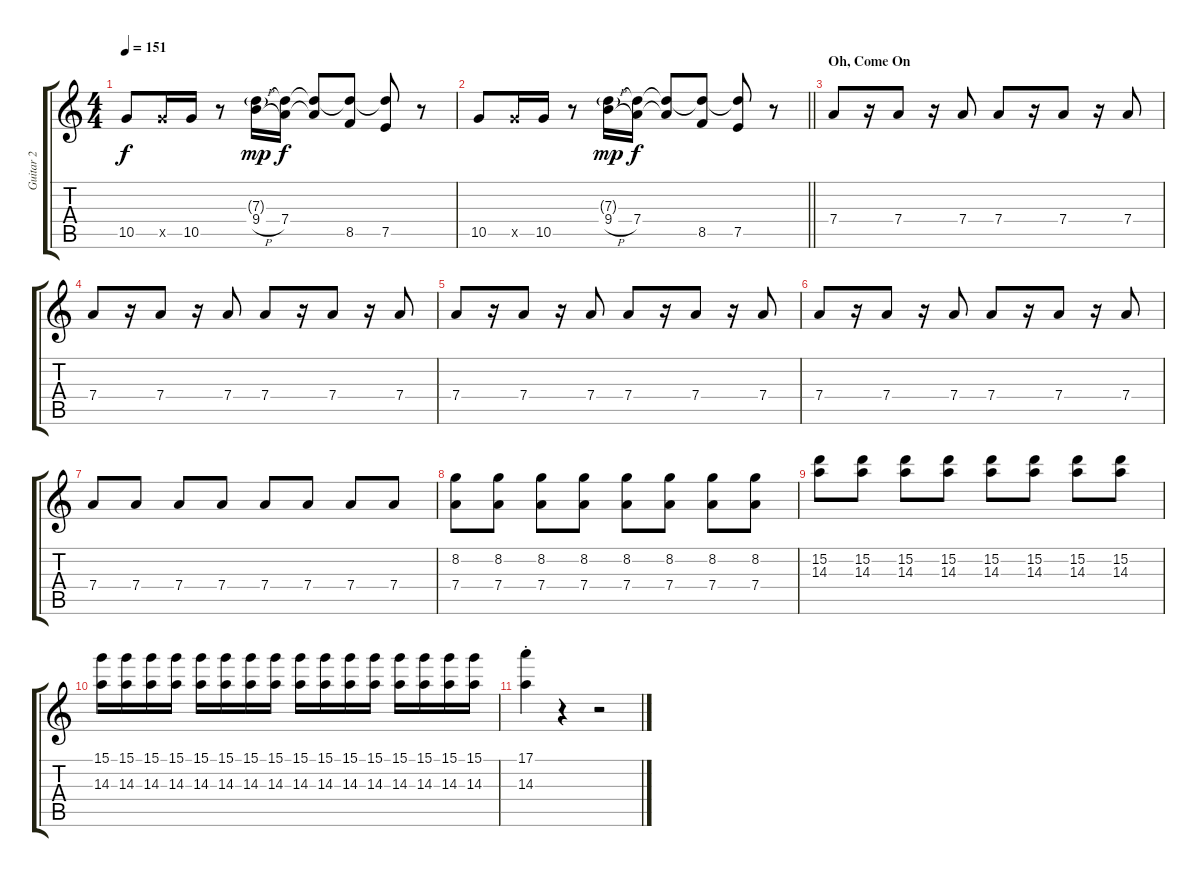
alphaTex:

\track ("Guitar 2" "Guitar 2") {instrument electricguitarclean}
\staff {score tabs}
\tuning (E4 B3 G3 D3 A2 E2) {hide}
\ts (4 4)
\tempo 151
\clef g2
\ks c
10.5.8{dy f} 10.5{x}.16 10.5.16 r.8 (7.3{g} 9.4{h}).16{dy mp} (7.3{t} 7.4).16{dy f} (7.3{t} 7.4{t}).8 (7.3{t} 8.5).8 (7.3{t} 7.5).8 r.8 |
\barLineRight lightlight
10.5.8 10.5{x}.16 10.5.16 r.8 (7.3{g} 9.4{h}).16{dy mp} (7.3{t} 7.4).16{dy f} (7.3{t} 7.4{t}).8 (7.3{t} 8.5).8 (7.3{t} 7.5).8 r.8 |
\section ("" "Oh, Come On")
7.4.8 r.16 7.4.8 r.16 7.4.8 7.4.8 r.16 7.4.8 r.16 7.4.8 |
7.4.8 r.16 7.4.8 r.16 7.4.8 7.4.8 r.16 7.4.8 r.16 7.4.8 |
7.4.8 r.16 7.4.8 r.16 7.4.8 7.4.8 r.16 7.4.8 r.16 7.4.8 |
7.4.8 r.16 7.4.8 r.16 7.4.8 7.4.8 r.16 7.4.8 r.16 7.4.8 |
7.4.8 7.4.8 7.4.8 7.4.8 7.4.8 7.4.8 7.4.8 7.4.8 |
(8.2 7.4).8 (8.2 7.4).8 (8.2 7.4).8 (8.2 7.4).8 (8.2 7.4).8 (8.2 7.4).8 (8.2 7.4).8 (8.2 7.4).8 |
(15.2 14.3).8 (15.2 14.3).8 (15.2 14.3).8 (15.2 14.3).8 (15.2 14.3).8 (15.2 14.3).8 (15.2 14.3).8 (15.2 14.3).8 |
(15.1 14.3).16 (15.1 14.3).16 (15.1 14.3).16 (15.1 14.3).16 (15.1 14.3).16 (15.1 14.3).16 (15.1 14.3).16 (15.1 14.3).16 (15.1 14.3).16 (15.1 14.3).16 (15.1 14.3).16 (15.1 14.3).16 (15.1 14.3).16 (15.1 14.3).16 (15.1 14.3).16 (15.1 14.3).16 |
(17.1 14.3{st}).4 r.4 r.2
